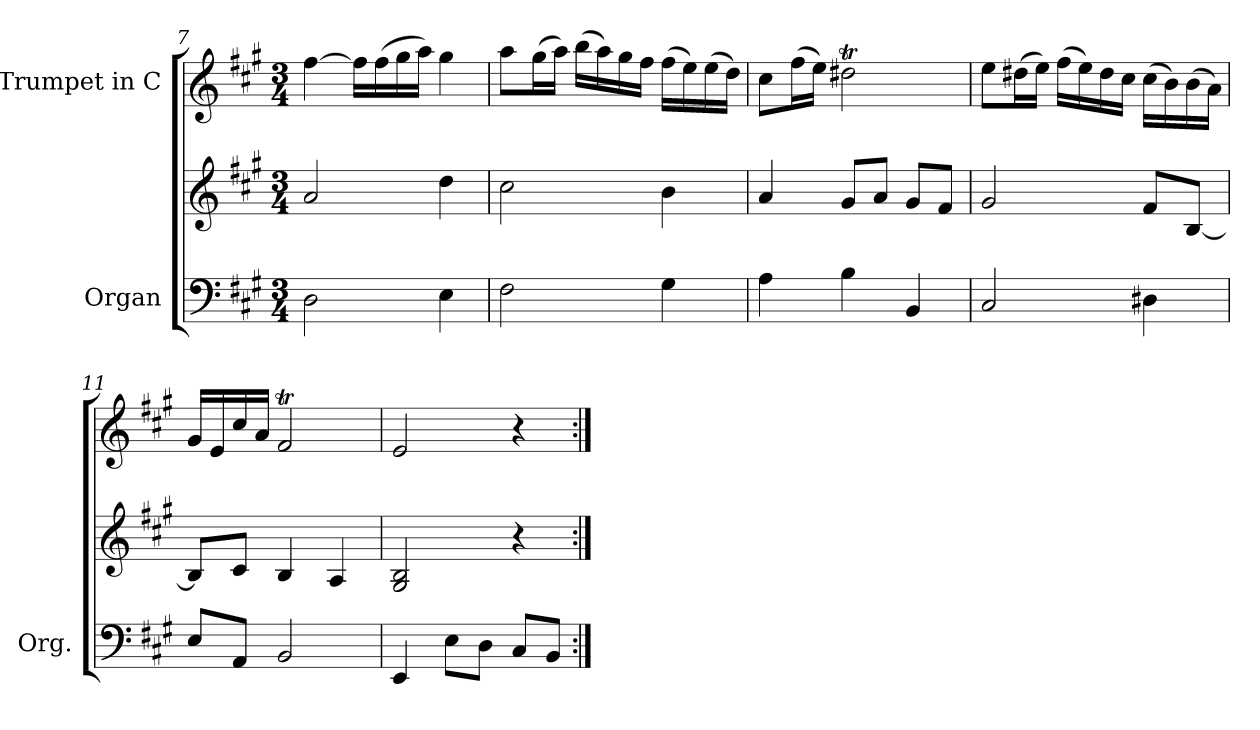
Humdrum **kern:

**kern	**kern	**kern
*part2	*part2	*part1
*staff3	*staff2	*staff1
*I"Organ	*	*I"Trumpet in C
*I'Org.	*	*
*clefF4	*clefG2	*clefG2
*k[f#c#g#]	*k[f#c#g#]	*k[f#c#g#]
*A:	*A:	*A:
*M3/4	*M3/4	*M3/4
=7	=7	=7
2D\	2a/	[4ff#\
.	.	16ff#\LL]
.	.	(>16ff#\
.	.	16gg#\
.	.	16aa\JJ)
4E\	4dd\	4gg#\
!!LO:LB:g=z
=8	=8	=8
2F#\	2cc#\	8aa\L
.	.	(>16gg#\L
.	.	16aa\JJ)
.	.	(>16bb\LL
.	.	16aa\)
.	.	16gg#\
.	.	16ff#\JJ
4G#\	4b\	(>16ff#\LL
.	.	16ee\)
.	.	(>16ee\
.	.	16dd\JJ)
=9	=9	=9
4A\	4a/	8cc#\L
.	.	(>16ff#\L
.	.	16ee\JJ)
4B\	8g#/L	2dd#Xt\
.	8a/J	.
4BB/	8g#/L	.
.	8f#/J	.
=10	=10	=10
2C#/	2g#/	8ee\L
.	.	(>16dd#X\L
.	.	16ee\JJ)
.	.	(>16ff#\LL
.	.	16ee\)
.	.	16dd#\
.	.	16cc#\JJ
4D#X\	8f#/L	(>16cc#\LL
.	.	16b\)
.	[8B/J	(>16b\
.	.	16a\JJ)
=11	=11	=11
8E/L	8B/L]	16g#/LL
.	.	16e/
8AA/J	8c#/J	16cc#/
.	.	16a/JJ
2BB/	4B/	2f#T/
.	4A/	.
=12	=12	=12
4EE/	2G#/ 2B/	2e/
8E\L	.	.
8D\J	.	.
8C#/L	4r	4r
8BB/J	.	.
=:|!	=:|!	=:|!
*-	*-	*-
